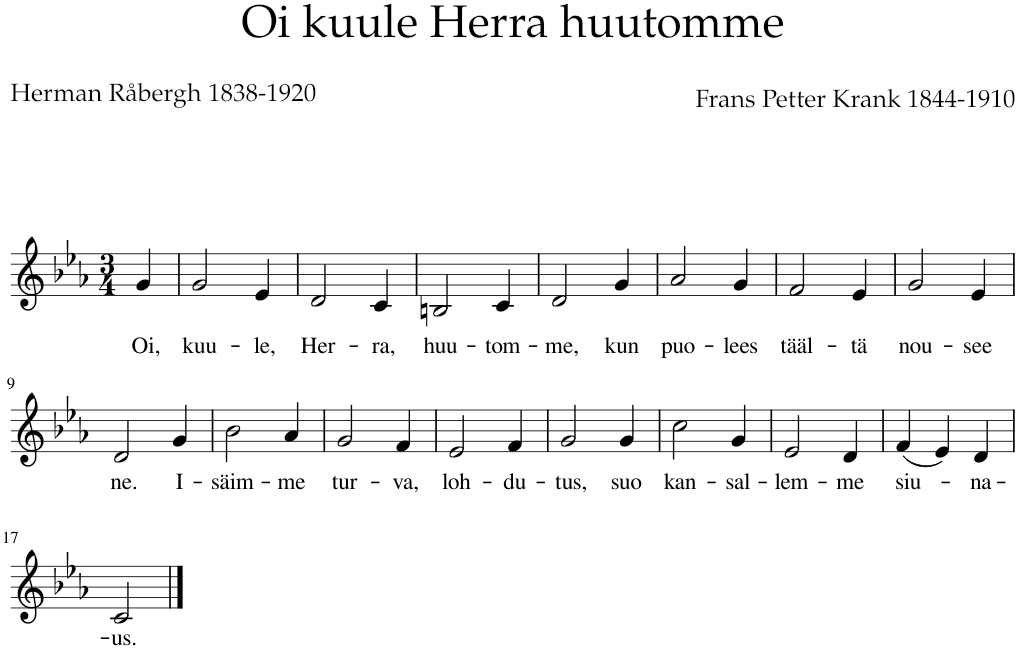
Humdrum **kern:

**kern	**text
*part1	*part1
*staff1	*staff1
*I"Staff	*
*clefG2	*
*k[b-e-a-]	*
*M3/4	*
=1	=1
!	!LO:LY:b
4g/	Oi,
=2	=2
!	!LO:LY:b
2g/	kuu-
!	!LO:LY:b
4e-/	-le,
=3	=3
!	!LO:LY:b
2d/	Her-
!	!LO:LY:b
4c/	-ra,
=4	=4
!	!LO:LY:b
2Bn/	huu-
!	!LO:LY:b
4c/	-tom-
=5	=5
!	!LO:LY:b
2d/	-me,
!	!LO:LY:b
4g/	kun
=6	=6
!	!LO:LY:b
2a-/	puo-
!	!LO:LY:b
4g/	-lees
=7	=7
!	!LO:LY:b
2f/	tääl-
!	!LO:LY:b
4e-/	-tä
=8	=8
!	!LO:LY:b
2g/	nou-
!	!LO:LY:b
4e-/	-see
!!LO:LB:g=z
=9	=9
!	!LO:LY:b
2d/	ne.
!	!LO:LY:b
4g/	I-
=10	=10
!	!LO:LY:b
2b-\	-säim-
!	!LO:LY:b
4a-/	-me
=11	=11
!	!LO:LY:b
2g/	tur-
!	!LO:LY:b
4f/	-va,
=12	=12
!	!LO:LY:b
2e-/	loh-
!	!LO:LY:b
4f/	-du-
=13	=13
!	!LO:LY:b
2g/	-tus,
!	!LO:LY:b
4g/	suo
=14	=14
!	!LO:LY:b
2cc\	kan-
!	!LO:LY:b
4g/	-sal-
=15	=15
!	!LO:LY:b
2e-/	-lem-
!	!LO:LY:b
4d/	-me
=16	=16
!	!LO:LY:b
(4f/	siu-
4e-/)	.
!	!LO:LY:b
4d/	-na-
!!LO:LB:g=z
=17	=17
!	!LO:LY:b
2c/	-us.
==	==
*-	*-
